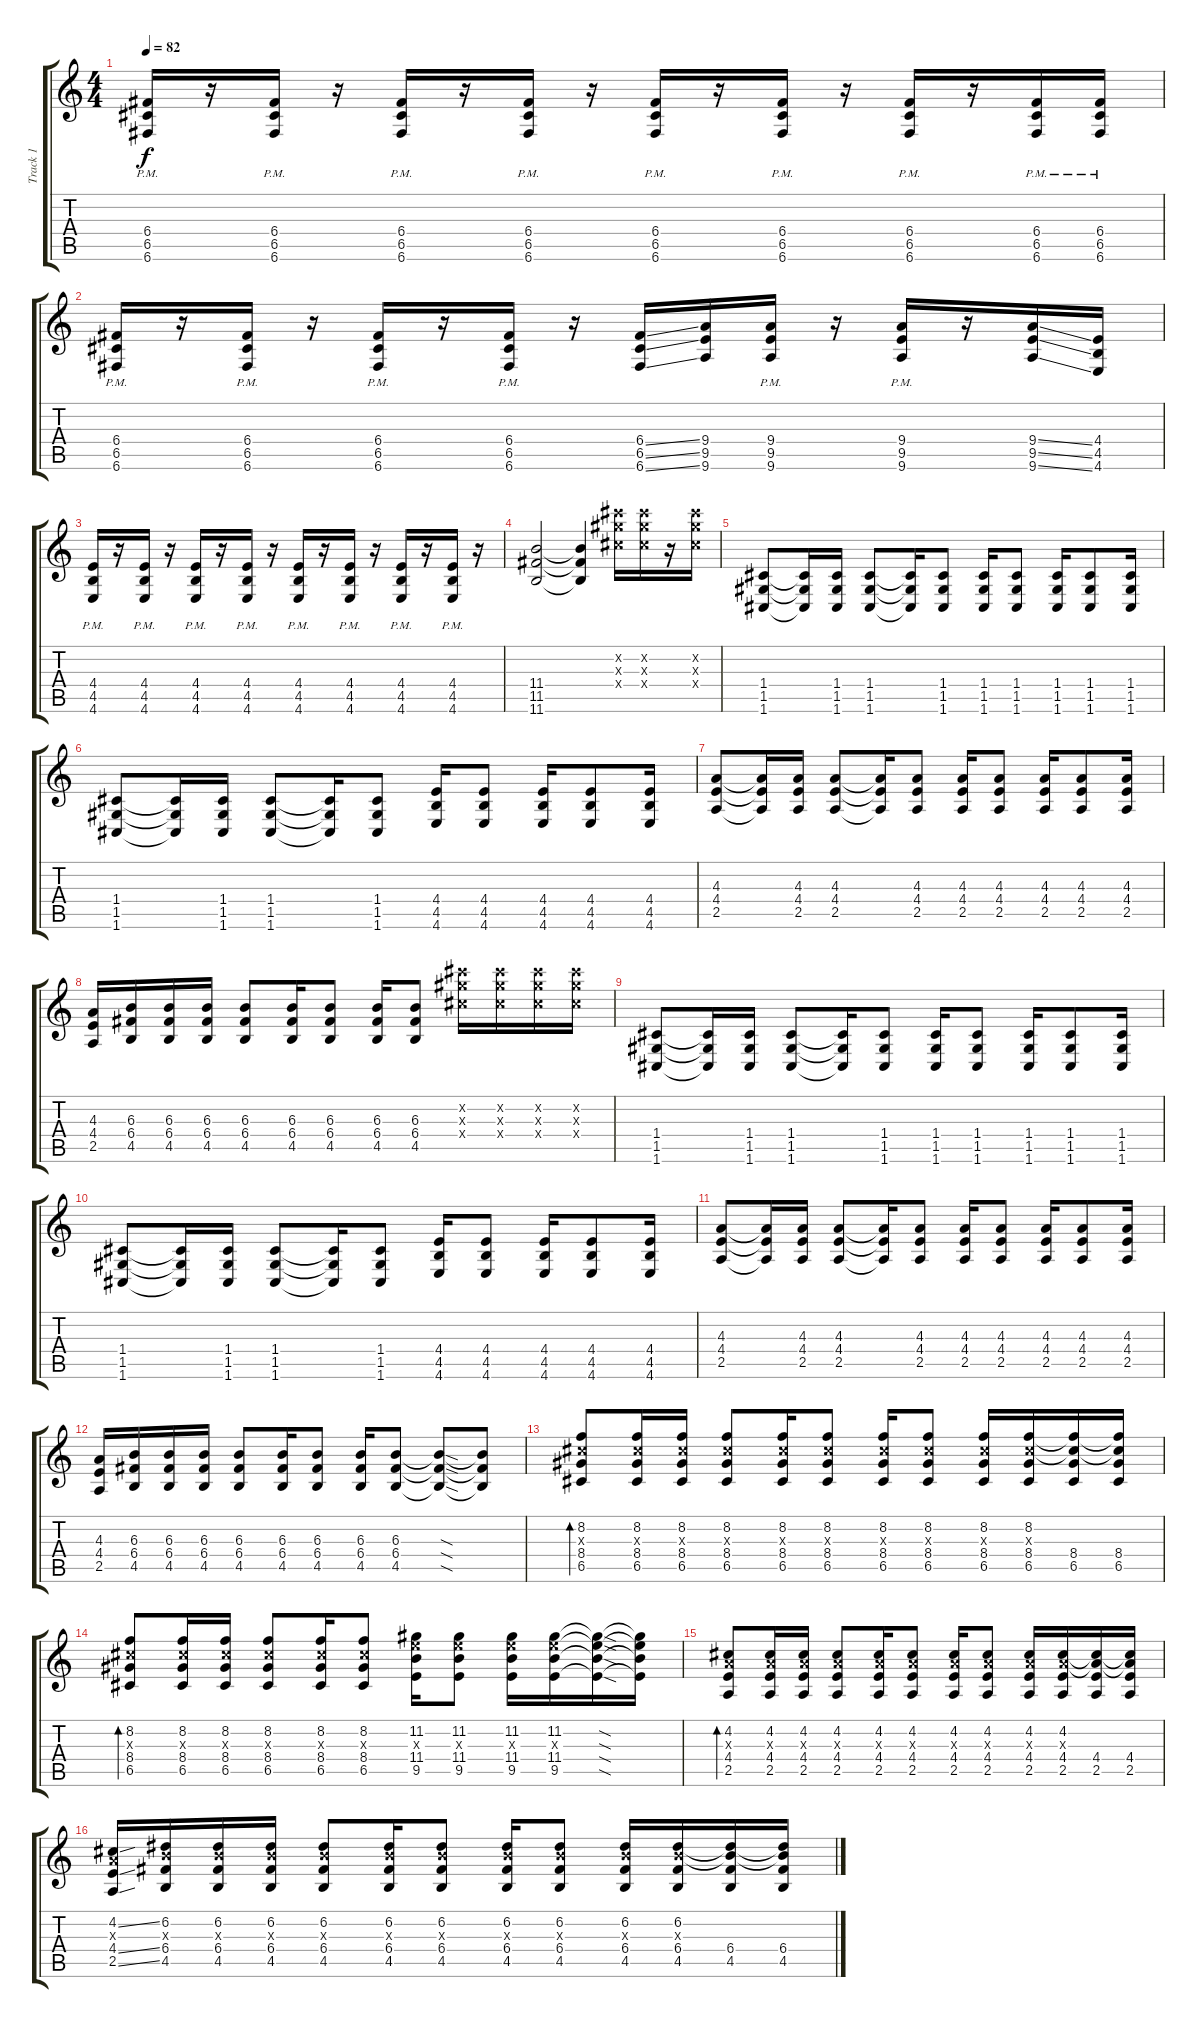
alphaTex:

\track ("Track 1" "Track 1") {instrument distortionguitar}
\staff {score tabs}
\tuning (D4 A3 F3 C3 G2 C2) {hide}
\ts (4 4)
\tempo 82
\clef g2
\ks c
(6.4{pm} 6.5{pm} 6.6{pm}).16{dy f instrument distortionguitar} r.16 (6.4{pm} 6.5{pm} 6.6{pm}).16 r.16 (6.4{pm} 6.5{pm} 6.6{pm}).16 r.16 (6.4{pm} 6.5{pm} 6.6{pm}).16 r.16 (6.4{pm} 6.5{pm} 6.6{pm}).16 r.16 (6.4{pm} 6.5{pm} 6.6{pm}).16 r.16 (6.4{pm} 6.5{pm} 6.6{pm}).16 r.16 (6.4{pm} 6.5{pm} 6.6{pm}).16 (6.4{pm} 6.5{pm} 6.6{pm}).16 |
(6.4{pm} 6.5{pm} 6.6{pm}).16 r.16 (6.4{pm} 6.5{pm} 6.6{pm}).16 r.16 (6.4{pm} 6.5{pm} 6.6{pm}).16 r.16 (6.4{pm} 6.5{pm} 6.6{pm}).16 r.16 (6.4{ss} 6.5{ss} 6.6{ss}).16 (9.4 9.5 9.6).16 (9.4{pm} 9.5{pm} 9.6{pm}).16 r.16 (9.4{pm} 9.5{pm} 9.6{pm}).16 r.16 (9.4{ss} 9.5{ss} 9.6{ss}).16 (4.4 4.5 4.6).16 |
(4.4{pm} 4.5{pm} 4.6{pm}).16 r.16 (4.4{pm} 4.5{pm} 4.6{pm}).16 r.16 (4.4{pm} 4.5{pm} 4.6{pm}).16 r.16 (4.4{pm} 4.5{pm} 4.6{pm}).16 r.16 (4.4{pm} 4.5{pm} 4.6{pm}).16 r.16 (4.4{pm} 4.5{pm} 4.6{pm}).16 r.16 (4.4{pm} 4.5{pm} 4.6{pm}).16 r.16 (4.4{pm} 4.5{pm} 4.6{pm}).16 r.16 |
(11.4 11.5 11.6).2 (11.4{t} 11.5{t} 11.6{t}).4 (16.2{x} 15.3{x} 13.4{x}).16 (16.2{x} 15.3{x} 13.4{x}).16 r.16 (16.2{x} 15.3{x} 13.4{x}).16 |
(1.4 1.5 1.6).8 (1.4{t} 1.5{t} 1.6{t}).16 (1.4 1.5 1.6).16 (1.4 1.5 1.6).8 (1.4{t} 1.5{t} 1.6{t}).16 (1.4 1.5 1.6).8 (1.4 1.5 1.6).16 (1.4 1.5 1.6).8 (1.4 1.5 1.6).16 (1.4 1.5 1.6).8 (1.4 1.5 1.6).16 |
(1.4 1.5 1.6).8 (1.4{t} 1.5{t} 1.6{t}).16 (1.4 1.5 1.6).16 (1.4 1.5 1.6).8 (1.4{t} 1.5{t} 1.6{t}).16 (1.4 1.5 1.6).8 (4.4 4.5 4.6).16 (4.4 4.5 4.6).8 (4.4 4.5 4.6).16 (4.4 4.5 4.6).8 (4.4 4.5 4.6).16 |
(4.3 4.4 2.5).8 (4.3{t} 4.4{t} 2.5{t}).16 (4.3 4.4 2.5).16 (4.3 4.4 2.5).8 (4.3{t} 4.4{t} 2.5{t}).16 (4.3 4.4 2.5).8 (4.3 4.4 2.5).16 (4.3 4.4 2.5).8 (4.3 4.4 2.5).16 (4.3 4.4 2.5).8 (4.3 4.4 2.5).16 |
(4.3 4.4 2.5).16 (6.3 6.4 4.5).16 (6.3 6.4 4.5).16 (6.3 6.4 4.5).16 (6.3 6.4 4.5).8 (6.3 6.4 4.5).16 (6.3 6.4 4.5).8 (6.3 6.4 4.5).16 (6.3 6.4 4.5).8 (16.2{x} 15.3{x} 13.4{x}).16 (16.2{x} 15.3{x} 13.4{x}).16 (16.2{x} 15.3{x} 13.4{x}).16 (16.2{x} 15.3{x} 13.4{x}).16 |
(1.4 1.5 1.6).8 (1.4{t} 1.5{t} 1.6{t}).16 (1.4 1.5 1.6).16 (1.4 1.5 1.6).8 (1.4{t} 1.5{t} 1.6{t}).16 (1.4 1.5 1.6).8 (1.4 1.5 1.6).16 (1.4 1.5 1.6).8 (1.4 1.5 1.6).16 (1.4 1.5 1.6).8 (1.4 1.5 1.6).16 |
(1.4 1.5 1.6).8 (1.4{t} 1.5{t} 1.6{t}).16 (1.4 1.5 1.6).16 (1.4 1.5 1.6).8 (1.4{t} 1.5{t} 1.6{t}).16 (1.4 1.5 1.6).8 (4.4 4.5 4.6).16 (4.4 4.5 4.6).8 (4.4 4.5 4.6).16 (4.4 4.5 4.6).8 (4.4 4.5 4.6).16 |
(4.3 4.4 2.5).8 (4.3{t} 4.4{t} 2.5{t}).16 (4.3 4.4 2.5).16 (4.3 4.4 2.5).8 (4.3{t} 4.4{t} 2.5{t}).16 (4.3 4.4 2.5).8 (4.3 4.4 2.5).16 (4.3 4.4 2.5).8 (4.3 4.4 2.5).16 (4.3 4.4 2.5).8 (4.3 4.4 2.5).16 |
(4.3 4.4 2.5).16 (6.3 6.4 4.5).16 (6.3 6.4 4.5).16 (6.3 6.4 4.5).16 (6.3 6.4 4.5).8 (6.3 6.4 4.5).16 (6.3 6.4 4.5).8 (6.3 6.4 4.5).16 (6.3 6.4 4.5).8 (6.3{sod t} 6.4{sod t} 4.5{sod t}).8 (6.3{t} 6.4{t} 4.5{t}).8 |
(8.2 8.3{x} 8.4 6.5).8{bd 30 volume 12 instrument electricguitarclean} (8.2 8.3{x} 8.4 6.5).16 (8.2 8.3{x} 8.4 6.5).16 (8.2 8.3{x} 8.4 6.5).8 (8.2 8.3{x} 8.4 6.5).16 (8.2 8.3{x} 8.4 6.5).8 (8.2 8.3{x} 8.4 6.5).16 (8.2 8.3{x} 8.4 6.5).8 (8.2 8.3{x} 8.4 6.5).16 (8.2 8.3{x} 8.4 6.5).16 (8.2{t} 8.3{t} 8.4 6.5).16 (8.2{t} 8.3{t} 8.4 6.5).16 |
(8.2 8.3{x} 8.4 6.5).8{bd 30} (8.2 8.3{x} 8.4 6.5).16 (8.2 8.3{x} 8.4 6.5).16 (8.2 8.3{x} 8.4 6.5).8 (8.2 8.3{x} 8.4 6.5).16 (8.2 8.3{x} 8.4 6.5).8 (11.2 11.3{x} 11.4 9.5).16 (11.2 11.3{x} 11.4 9.5).8 (11.2 11.3{x} 11.4 9.5).16 (11.2 11.3{x} 11.4 9.5).16 (11.2{sod t} 11.3{sod t} 11.4{sod t} 9.5{sod t}).16 (11.2{t} 11.3{t} 11.4{t} 9.5{t}).16 |
(4.2 4.3{x} 4.4 2.5).8{bd 30} (4.2 4.3{x} 4.4 2.5).16 (4.2 4.3{x} 4.4 2.5).16 (4.2 4.3{x} 4.4 2.5).8 (4.2 4.3{x} 4.4 2.5).16 (4.2 4.3{x} 4.4 2.5).8 (4.2 4.3{x} 4.4 2.5).16 (4.2 4.3{x} 4.4 2.5).8 (4.2 4.3{x} 4.4 2.5).16 (4.2 4.3{x} 4.4 2.5).16 (4.2{t} 4.3{t} 4.4 2.5).16 (4.2{t} 4.3{t} 4.4 2.5).16 |
(4.2{ss} 4.3{x} 4.4{ss} 2.5{ss}).16 (6.2 6.3{x} 6.4 4.5).16 (6.2 6.3{x} 6.4 4.5).16 (6.2 6.3{x} 6.4 4.5).16 (6.2 6.3{x} 6.4 4.5).8 (6.2 6.3{x} 6.4 4.5).16 (6.2 6.3{x} 6.4 4.5).8 (6.2 6.3{x} 6.4 4.5).16 (6.2 6.3{x} 6.4 4.5).8 (6.2 6.3{x} 6.4 4.5).16 (6.2 6.3{x} 6.4 4.5).16 (6.2{t} 6.3{t} 6.4 4.5).16 (6.2{t} 6.3{t} 6.4 4.5).16
